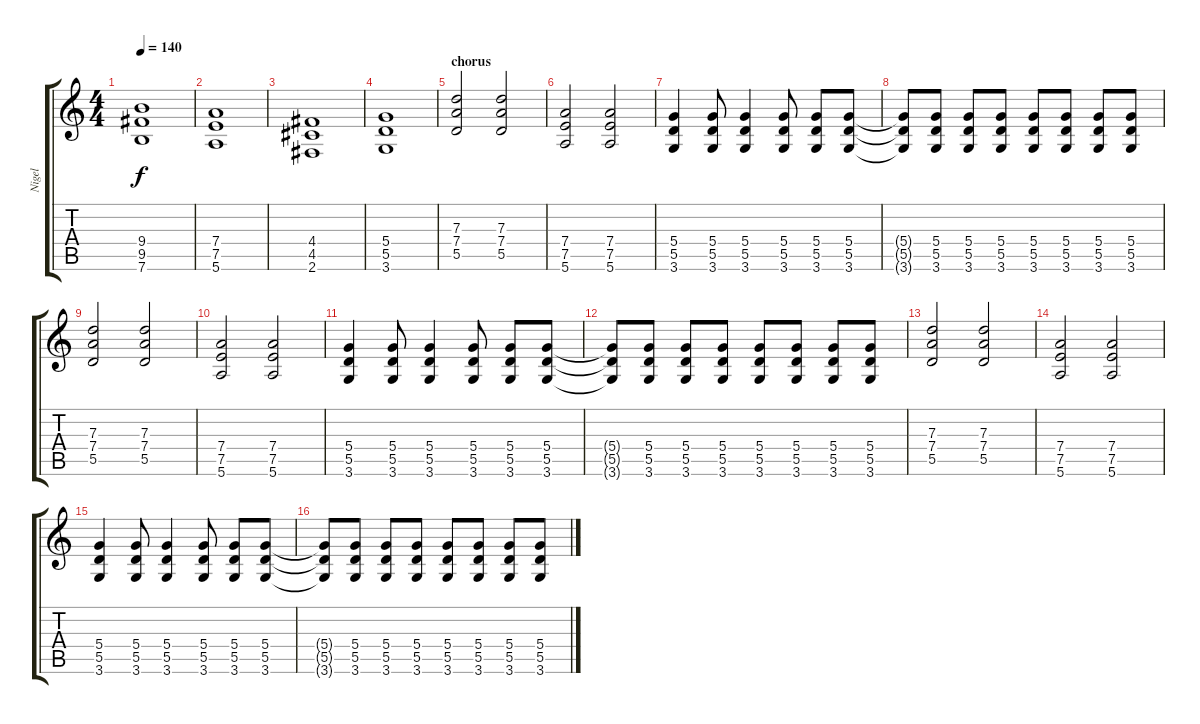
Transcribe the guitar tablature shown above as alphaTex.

\track ("Nigel" "Nigel") {instrument distortionguitar}
\staff {score tabs}
\tuning (E4 B3 G3 D3 A2 E2) {hide}
\ts (4 4)
\tempo 140
\clef g2
\ks c
(9.4 9.5 7.6).1{dy f} |
(7.4 7.5 5.6).1 |
(4.4 4.5 2.6).1 |
(5.4 5.5 3.6).1 |
\section ("" "chorus")
(7.3 7.4 5.5).2{volume 12} (7.3 7.4 5.5).2 |
(7.4 7.5 5.6).2 (7.4 7.5 5.6).2 |
(5.4 5.5 3.6).4 (5.4 5.5 3.6).8 (5.4 5.5 3.6).4 (5.4 5.5 3.6).8 (5.4 5.5 3.6).8 (5.4 5.5 3.6).8 |
(5.4{t} 5.5{t} 3.6{t}).8 (5.4 5.5 3.6).8 (5.4 5.5 3.6).8 (5.4 5.5 3.6).8 (5.4 5.5 3.6).8 (5.4 5.5 3.6).8 (5.4 5.5 3.6).8 (5.4 5.5 3.6).8 |
(7.3 7.4 5.5).2 (7.3 7.4 5.5).2 |
(7.4 7.5 5.6).2 (7.4 7.5 5.6).2 |
(5.4 5.5 3.6).4 (5.4 5.5 3.6).8 (5.4 5.5 3.6).4 (5.4 5.5 3.6).8 (5.4 5.5 3.6).8 (5.4 5.5 3.6).8 |
(5.4{t} 5.5{t} 3.6{t}).8 (5.4 5.5 3.6).8 (5.4 5.5 3.6).8 (5.4 5.5 3.6).8 (5.4 5.5 3.6).8 (5.4 5.5 3.6).8 (5.4 5.5 3.6).8 (5.4 5.5 3.6).8 |
(7.3 7.4 5.5).2 (7.3 7.4 5.5).2 |
(7.4 7.5 5.6).2 (7.4 7.5 5.6).2 |
(5.4 5.5 3.6).4 (5.4 5.5 3.6).8 (5.4 5.5 3.6).4 (5.4 5.5 3.6).8 (5.4 5.5 3.6).8 (5.4 5.5 3.6).8 |
(5.4{t} 5.5{t} 3.6{t}).8 (5.4 5.5 3.6).8 (5.4 5.5 3.6).8 (5.4 5.5 3.6).8 (5.4 5.5 3.6).8 (5.4 5.5 3.6).8 (5.4 5.5 3.6).8 (5.4 5.5 3.6).8
